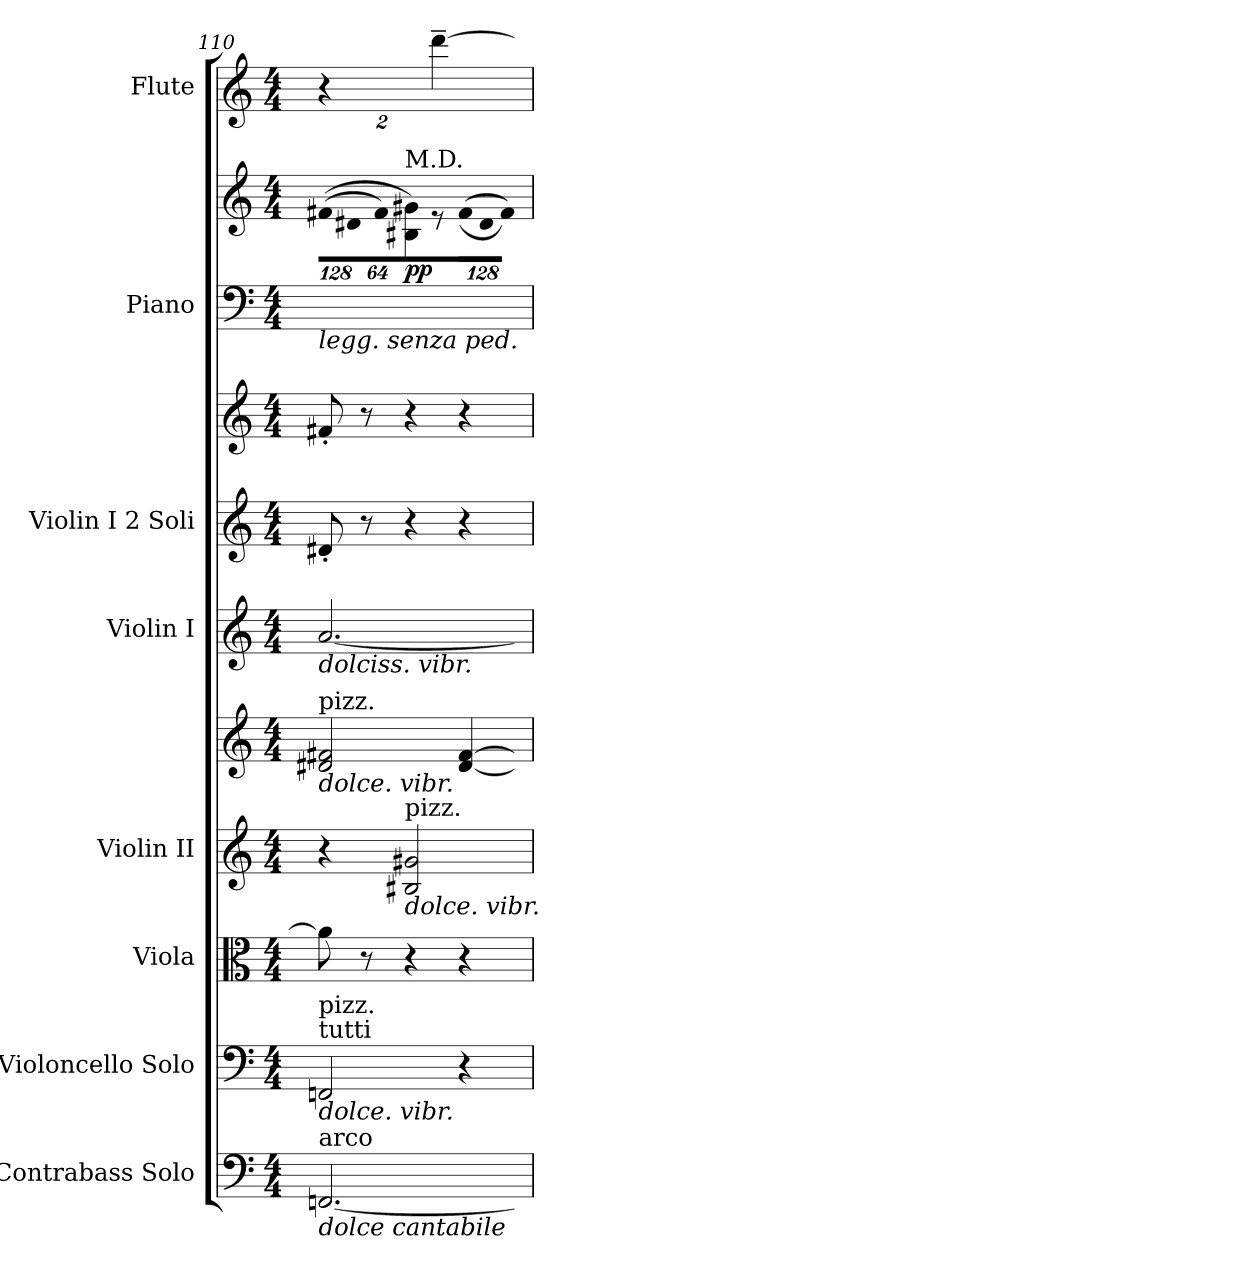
**kern	**kern	**kern	**kern	**kern	**kern	**kern	**kern	**kern	**kern	**dynam	**kern
*part8	*part7	*part6	*part5	*part5	*part4	*part3	*part3	*part2	*part2	*part2	*part1
*staff11	*staff10	*staff9	*staff8	*staff7	*staff6	*staff5	*staff4	*staff3	*staff2	*staff2/3	*staff1
*I"Contrabass Solo	*I"Violoncello Solo	*I"Viola	*I"Violin II	*	*I"Violin I	*I"Violin I 2 Soli	*	*I"Piano	*	*	*I"Flute
*I'Cb. Solo	*I'Vc.	*I'Vla.	*I'Vln. II	*	*	*I'Vln. I 2 Soli	*	*I'Pno.	*	*	*I'Fl.
!!LO:PB:g=z
*clefF4	*clefF4	*clefC3	*clefG2	*clefG2	*clefG2	*clefG2	*clefG2	*clefF4	*clefG2	*	*clefG2
*ITrd7c12	*	*	*	*	*	*	*	*	*	*	*
*k[]	*k[]	*k[]	*k[]	*k[]	*k[]	*k[]	*k[]	*k[]	*k[]	*	*k[]
*C:	*C:	*C:	*C:	*C:	*C:	*C:	*C:	*C:	*C:	*	*C:
*M4/4	*M4/4	*M4/4	*M4/4	*M4/4	*M4/4	*M4/4	*M4/4	*M4/4	*M4/4	*	*M4/4
=110	=110	=110	=110	=110	=110	=110	=110	=110	=110	=110	=110
!	!	!	!	!	!	!	!	!LO:N:vis=1	!	!	!
*	*	*	*	*	*	*	*	*	*Xbrackettup	*	*
!	!	!	!	!	!	!	!	!	!LO:N:vis=8	!	!
*	*	*	*	*	*	*	*	*	*	*	*Xbrackettup
!	!	!	!	!	!	!	!	!LO:TX:b:i:t=legg. senza ped.	!	!	!
!	!	!	!	!	!LO:TX:b:i:t=dolciss. vibr.	!	!	!	!	!	!
!	!	!	!	!LO:TX:a:t=pizz.	!	!	!	!	!	!	!
!	!	!	!	!LO:TX:b:i:t=dolce. vibr.	!	!	!	!	!	!	!
!	!LO:TX:a:t=tutti	!	!	!	!	!	!	!	!	!	!
!	!LO:TX:b:i:t=dolce. vibr.	!	!	!	!	!	!	!	!	!	!
!	!LO:TX:t=pizz.	!	!	!	!	!	!	!	!	!	!
!LO:TX:b:i:t=dolce cantabile	!	!	!	!	!	!	!	!	!	!	!
!LO:TX:a:t=arco	!	!	!	!	!	!	!	!	!	!	!
[<2.FFFni/	2FFni/	8ai\]	4r	2d#Xi/ 2f#Xi	[<2.ai/	8d#X'i/	8f#X'i/	2.ryy	((1024%85f#Xi\L	.	8%3r
!	!	!	!	!	!	!	!	!	!LO:N:vis=8	!	!
.	.	.	.	.	.	.	.	.	1024%85d#Xi\	.	.
.	.	8r	.	.	.	8r	8r	.	.	.	.
!	!	!	!	!	!	!	!	!	!LO:N:vis=8	!	!
.	.	.	.	.	.	.	.	.	512%43f#i\J)	.	.
!	!	!	!	!	!	!	!	!	!LO:TX:a:t=M.D.	!	!
!	!	!	!LO:TX:a:t=pizz.	!	!	!	!	!	!	!	!
!	!	!	!LO:TX:b:i:t=dolce. vibr.	!	!	!	!	!	!	!	!
.	.	4r	2B#Xi/ 2g#Xi	.	.	4r	4r	.	8B#Xi/ 8g#Xi)	pp	.
.	.	.	.	.	.	.	.	.	8r	.	[>8%3ddd~i\
!	!	!	!	!	!	!	!	!	!LO:N:vis=8	!	!
.	4r	4r	.	[<4d#i/ [>4f#i	.	4r	4r	.	((1024%85f#i\L	.	.
!	!	!	!	!	!	!	!	!	!LO:N:vis=8	!	!
.	.	.	.	.	.	.	.	.	1024%85d#i\	.	.
!	!	!	!	!	!	!	!	!	!LO:N:vis=8	!	!
.	.	.	.	.	.	.	.	.	512%43f#i\J))	.	.
=	=	=	=	=	=	=	=	=	=	=	=
*-	*-	*-	*-	*-	*-	*-	*-	*-	*-	*-	*-
